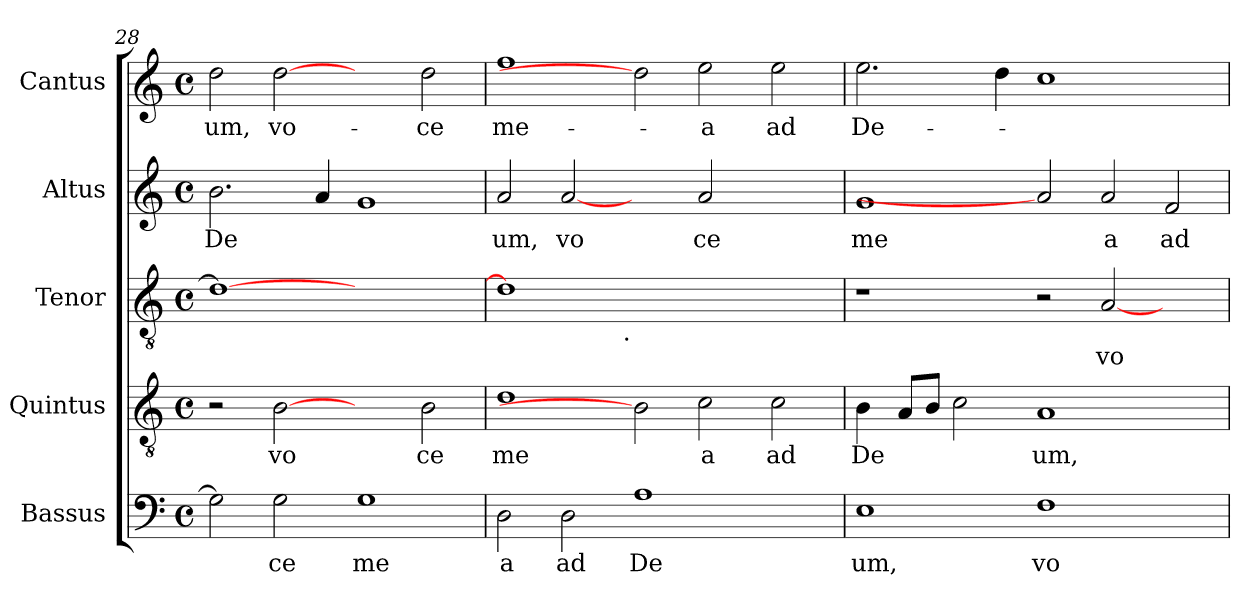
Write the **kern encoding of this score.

**kern	**text	**kern	**text	**kern	**text	**kern	**text	**kern	**text
*part5	*part5	*part4	*part4	*part3	*part3	*part2	*part2	*part1	*part1
*staff5	*staff5	*staff4	*staff4	*staff3	*staff3	*staff2	*staff2	*staff1	*staff1
*I"Bassus	*	*I"Quintus	*	*I"Tenor	*	*I"Altus	*	*I"Cantus	*
*clefF4	*	*clefGv2	*	*clefGv2	*	*clefG2	*	*clefG2	*
*M4/4	*	*M4/4	*	*M4/4	*	*M4/4	*	*M4/4	*
*met(c)	*	*met(c)	*	*met(c)	*	*met(c)	*	*met(c)	*
=28	=28	=28	=28	=28	=28	=28	=28	=28	=28
!	!	!	!	!	!	!	!LO:LY:b	!	!LO:LY:b:cj
2G\]	.	2r	.	1d_	.	2.b\	De	2dd\	-um,
!	!LO:LY:b:cj	!	!LO:LY:b:cj	!	!	!	!	!	!LO:LY:b:cj
2G\	ce	[2B	vo	.	.	.	.	[2dd	vo-
.	.	.	.	.	.	4a/	.	.	.
!	!LO:LY:b:cj	!	!	!	!	!	!	!	!
1G	me	2ryy	.	1ryy	.	1g	.	2ryy	.
!	!	!	!LO:LY:b:cj	!	!	!	!	!	!LO:LY:b:cj
.	.	2B\	ce	.	.	.	.	2dd\	-ce
=29	=29	=29	=29	=29	=29	=29	=29	=29	=29
!	!LO:LY:b:cj	!	!LO:LY:b:cj	!	!	!	!LO:LY:b:cj	!	!LO:LY:b:cj
*	*	*	*	*^	*	*	*	*	*
2D\	a	1d	me	1d]	2ryy	.	2a/	um,	1ff	me-
!	!LO:LY:b:cj	!	!	!	!	!	!	!LO:LY:b:cj	!	!
2D\	ad	.	.	.	4...ryy	.	[2a	vo	.	.
!	!	!	!	!	!LO:TX:b:t=.	!	!	!	!	!
.	.	.	.	.	1ryy	.	.	.	.	.
!	!LO:LY:b:cj	!	!	!	!	!	!	!	!	!
1A	De	2B]	.	1.ryy	.	.	2ryy	.	2dd]	.
!	!	!	!LO:LY:b:cj	!	!	!	!	!LO:LY:b:cj	!	!LO:LY:b:cj
.	.	2c\	a	.	.	.	2a/	ce	2ee\	-a
.	.	.	.	.	2ryy	.	.	.	.	.
!	!	!	!LO:LY:b:cj	!	!	!	!	!	!	!LO:LY:b:cj
2ryy	.	2c\	ad	.	.	.	2ryy	.	2ee\	ad
.	.	.	.	.	32ryy	.	.	.	.	.
=30	=30	=30	=30	=30	=30	=30	=30	=30	=30	=30
!	!LO:LY:b:cj	!	!LO:LY:b	!	!	!	!	!LO:LY:b:cj	!	!LO:LY:b
*	*	*	*	*v	*v	*	*	*	*	*
1E	um,	4B\	De	1r	.	1g	me	2.ee\	De-
.	.	8A/L	.	.	.	.	.	.	.
.	.	8B/J	.	.	.	.	.	.	.
.	.	2c\	.	.	.	.	.	.	.
.	.	.	.	.	.	.	.	4dd\	.
!	!LO:LY:b:cj	!	!LO:LY:b:cj	!	!	!	!	!	!
1F	vo	1A	um,	2r	.	2a]	.	1cc	.
!	!	!	!	!	!LO:LY:b:cj	!	!LO:LY:b:cj	!	!
.	.	.	.	[>2A/	vo-	2a/	a	.	.
!	!	!	!	!	!	!	!LO:LY:b:cj	!	!
2ryy	.	2ryy	.	2ryy	.	2f/	ad	2ryy	.
=	=	=	=	=	=	=	=	=	=
*-	*-	*-	*-	*-	*-	*-	*-	*-	*-
